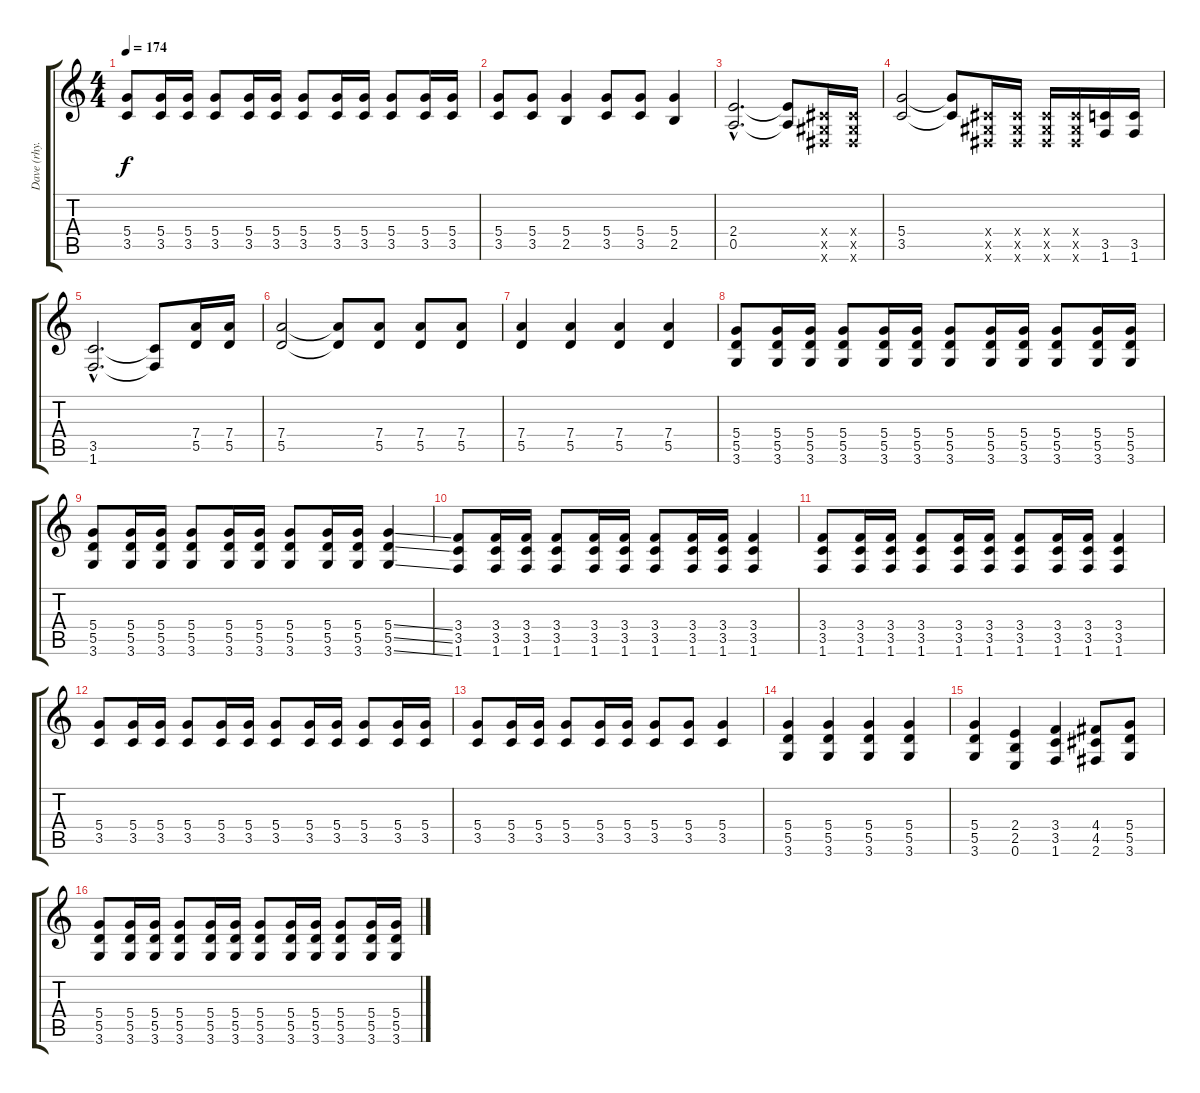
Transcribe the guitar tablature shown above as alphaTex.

\track ("Dave (rhy. guitar + solo)" "Dave (rhy.") {instrument distortionguitar}
\staff {score tabs}
\tuning (E4 B3 G3 D3 A2 E2) {hide}
\ts (4 4)
\tempo 174
\clef g2
\ks c
(5.4 3.5).8{dy f} (5.4 3.5).16 (5.4 3.5).16 (5.4 3.5).8 (5.4 3.5).16 (5.4 3.5).16 (5.4 3.5).8 (5.4 3.5).16 (5.4 3.5).16 (5.4 3.5).8 (5.4 3.5).16 (5.4 3.5).16 |
(5.4 3.5).8 (5.4 3.5).8 (5.4 2.5).4 (5.4 3.5).8 (5.4 3.5).8 (5.4 2.5).4 |
(2.4{hac} 0.5{hac}).2{d} (2.4{t} 0.5{t}).8 (-1.4{x} -1.5{x} -1.6{x}).16 (-1.4{x} -1.5{x} -1.6{x}).16 |
(5.4 3.5).2 (5.4{t} 3.5{t}).8 (-1.4{x} -1.5{x} -1.6{x}).16 (-1.4{x} -1.5{x} -1.6{x}).16 (-1.4{x} -1.5{x} -1.6{x}).16 (-1.4{x} -1.5{x} -1.6{x}).16 (3.5 1.6).16 (3.5 1.6).16 |
(3.5{hac} 1.6{hac}).2{d} (3.5{t} 1.6{t}).8 (7.4 5.5).16 (7.4 5.5).16 |
(7.4 5.5).2 (7.4{t} 5.5{t}).8 (7.4 5.5).8 (7.4 5.5).8 (7.4 5.5).8 |
(7.4 5.5).4 (7.4 5.5).4 (7.4 5.5).4 (7.4 5.5).4 |
(5.4 5.5 3.6).8 (5.4 5.5 3.6).16 (5.4 5.5 3.6).16 (5.4 5.5 3.6).8 (5.4 5.5 3.6).16 (5.4 5.5 3.6).16 (5.4 5.5 3.6).8 (5.4 5.5 3.6).16 (5.4 5.5 3.6).16 (5.4 5.5 3.6).8 (5.4 5.5 3.6).16 (5.4 5.5 3.6).16 |
(5.4 5.5 3.6).8 (5.4 5.5 3.6).16 (5.4 5.5 3.6).16 (5.4 5.5 3.6).8 (5.4 5.5 3.6).16 (5.4 5.5 3.6).16 (5.4 5.5 3.6).8 (5.4 5.5 3.6).16 (5.4 5.5 3.6).16 (5.4{ss} 5.5{ss} 3.6{ss}).4 |
(3.4 3.5 1.6).8 (3.4 3.5 1.6).16 (3.4 3.5 1.6).16 (3.4 3.5 1.6).8 (3.4 3.5 1.6).16 (3.4 3.5 1.6).16 (3.4 3.5 1.6).8 (3.4 3.5 1.6).16 (3.4 3.5 1.6).16 (3.4 3.5 1.6).4 |
(3.4 3.5 1.6).8 (3.4 3.5 1.6).16 (3.4 3.5 1.6).16 (3.4 3.5 1.6).8 (3.4 3.5 1.6).16 (3.4 3.5 1.6).16 (3.4 3.5 1.6).8 (3.4 3.5 1.6).16 (3.4 3.5 1.6).16 (3.4 3.5 1.6).4 |
(5.4 3.5).8 (5.4 3.5).16 (5.4 3.5).16 (5.4 3.5).8 (5.4 3.5).16 (5.4 3.5).16 (5.4 3.5).8 (5.4 3.5).16 (5.4 3.5).16 (5.4 3.5).8 (5.4 3.5).16 (5.4 3.5).16 |
(5.4 3.5).8 (5.4 3.5).16 (5.4 3.5).16 (5.4 3.5).8 (5.4 3.5).16 (5.4 3.5).16 (5.4 3.5).8 (5.4 3.5).8 (5.4 3.5).4 |
(5.4 5.5 3.6).4 (5.4 5.5 3.6).4 (5.4 5.5 3.6).4 (5.4 5.5 3.6).4 |
(5.4 5.5 3.6).4 (2.4 2.5 0.6).4 (3.4 3.5 1.6).4 (4.4 4.5 2.6).8 (5.4 5.5 3.6).8 |
(5.4 5.5 3.6).8 (5.4 5.5 3.6).16 (5.4 5.5 3.6).16 (5.4 5.5 3.6).8 (5.4 5.5 3.6).16 (5.4 5.5 3.6).16 (5.4 5.5 3.6).8 (5.4 5.5 3.6).16 (5.4 5.5 3.6).16 (5.4 5.5 3.6).8 (5.4 5.5 3.6).16 (5.4 5.5 3.6).16
